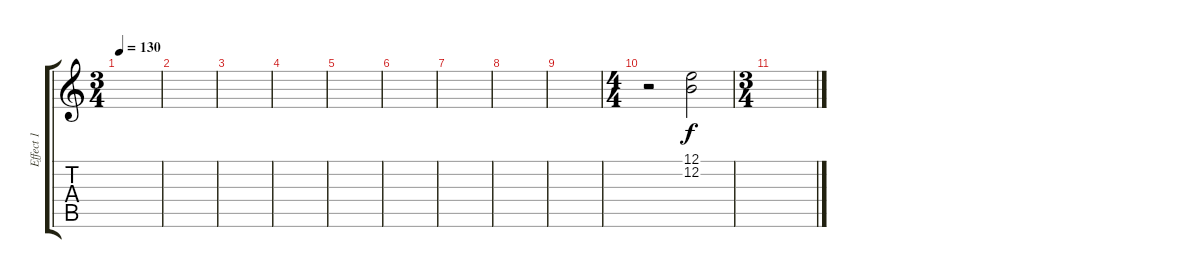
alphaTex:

\track ("Effect 1" "Effect 1") {instrument reversecymbal}
\staff {score tabs}
\tuning (E4 B3 G3 D3 A2 E2) {hide}
\ts (3 4)
\tempo 130
\clef g2
\ks c
|
|
|
|
|
|
|
|
|
\ts (4 4)
r.2 (12.1 12.2).2 |
\ts (3 4)
